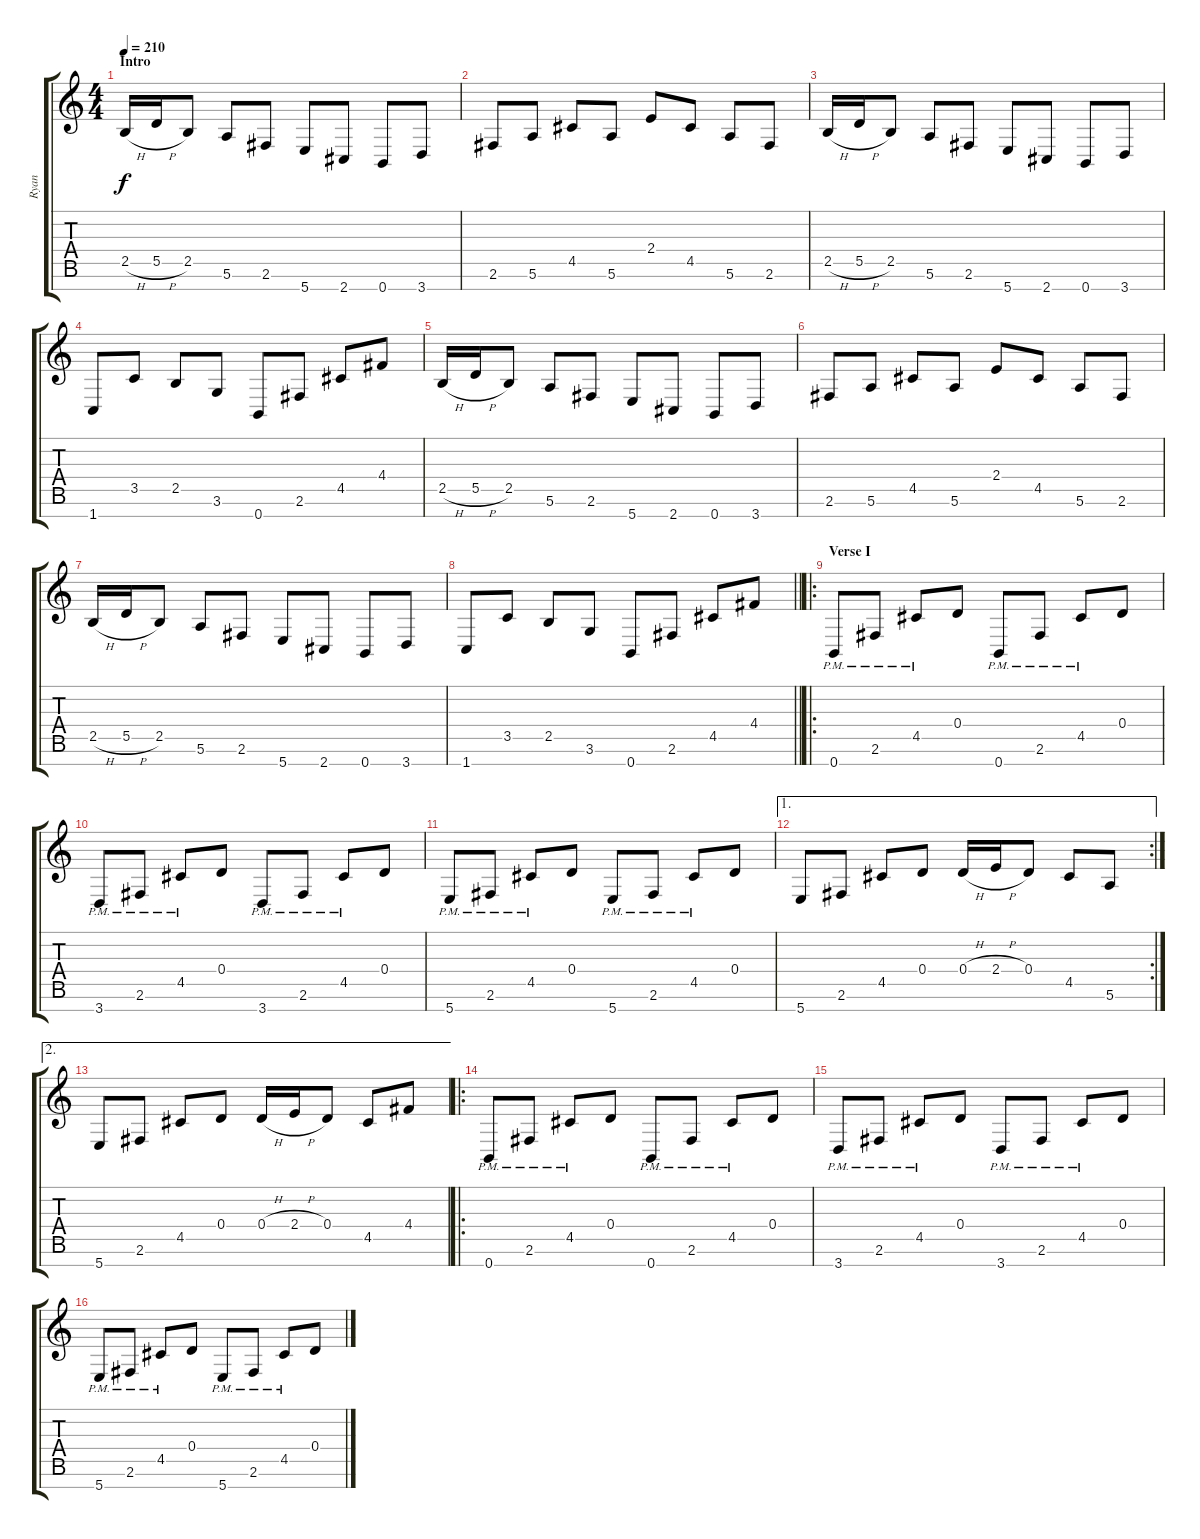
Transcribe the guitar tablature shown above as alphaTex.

\track ("Ryan" "Ryan") {instrument distortionguitar}
\staff {score tabs}
\tuning (E4 B3 G3 D3 A2 E2 B1) {hide}
\ts (4 4)
\section ("" "Intro")
\tempo 210
\clef g2
\ks c
2.5{h}.16{dy f} 5.5{h}.16 2.5.8 5.6.8 2.6.8 5.7.8 2.7.8 0.7.8 3.7.8 |
2.6.8 5.6.8 4.5.8 5.6.8 2.4.8 4.5.8 5.6.8 2.6.8 |
2.5{h}.16 5.5{h}.16 2.5.8 5.6.8 2.6.8 5.7.8 2.7.8 0.7.8 3.7.8 |
1.7.8 3.5.8 2.5.8 3.6.8 0.7.8 2.6.8 4.5.8 4.4.8 |
2.5{h}.16 5.5{h}.16 2.5.8 5.6.8 2.6.8 5.7.8 2.7.8 0.7.8 3.7.8 |
2.6.8 5.6.8 4.5.8 5.6.8 2.4.8 4.5.8 5.6.8 2.6.8 |
2.5{h}.16 5.5{h}.16 2.5.8 5.6.8 2.6.8 5.7.8 2.7.8 0.7.8 3.7.8 |
\barLineRight lightlight
1.7.8 3.5.8 2.5.8 3.6.8 0.7.8 2.6.8 4.5.8 4.4.8 |
\ro
\section ("" "Verse I")
0.7{pm}.8 2.6{pm}.8 4.5{pm}.8 0.4.8 0.7{pm}.8 2.6{pm}.8 4.5{pm}.8 0.4.8 |
3.7{pm}.8 2.6{pm}.8 4.5{pm}.8 0.4.8 3.7{pm}.8 2.6{pm}.8 4.5{pm}.8 0.4.8 |
5.7{pm}.8 2.6{pm}.8 4.5{pm}.8 0.4.8 5.7{pm}.8 2.6{pm}.8 4.5{pm}.8 0.4.8 |
\ae 1
\rc 2
5.7.8 2.6.8 4.5.8 0.4.8 0.4{h}.16 2.4{h}.16 0.4.8 4.5.8 5.6.8 |
\ae 2
5.7.8 2.6.8 4.5.8 0.4.8 0.4{h}.16 2.4{h}.16 0.4.8 4.5.8 4.4.8 |
\ro
0.7{pm}.8 2.6{pm}.8 4.5{pm}.8 0.4.8 0.7{pm}.8 2.6{pm}.8 4.5{pm}.8 0.4.8 |
3.7{pm}.8 2.6{pm}.8 4.5{pm}.8 0.4.8 3.7{pm}.8 2.6{pm}.8 4.5{pm}.8 0.4.8 |
5.7{pm}.8 2.6{pm}.8 4.5{pm}.8 0.4.8 5.7{pm}.8 2.6{pm}.8 4.5{pm}.8 0.4.8
